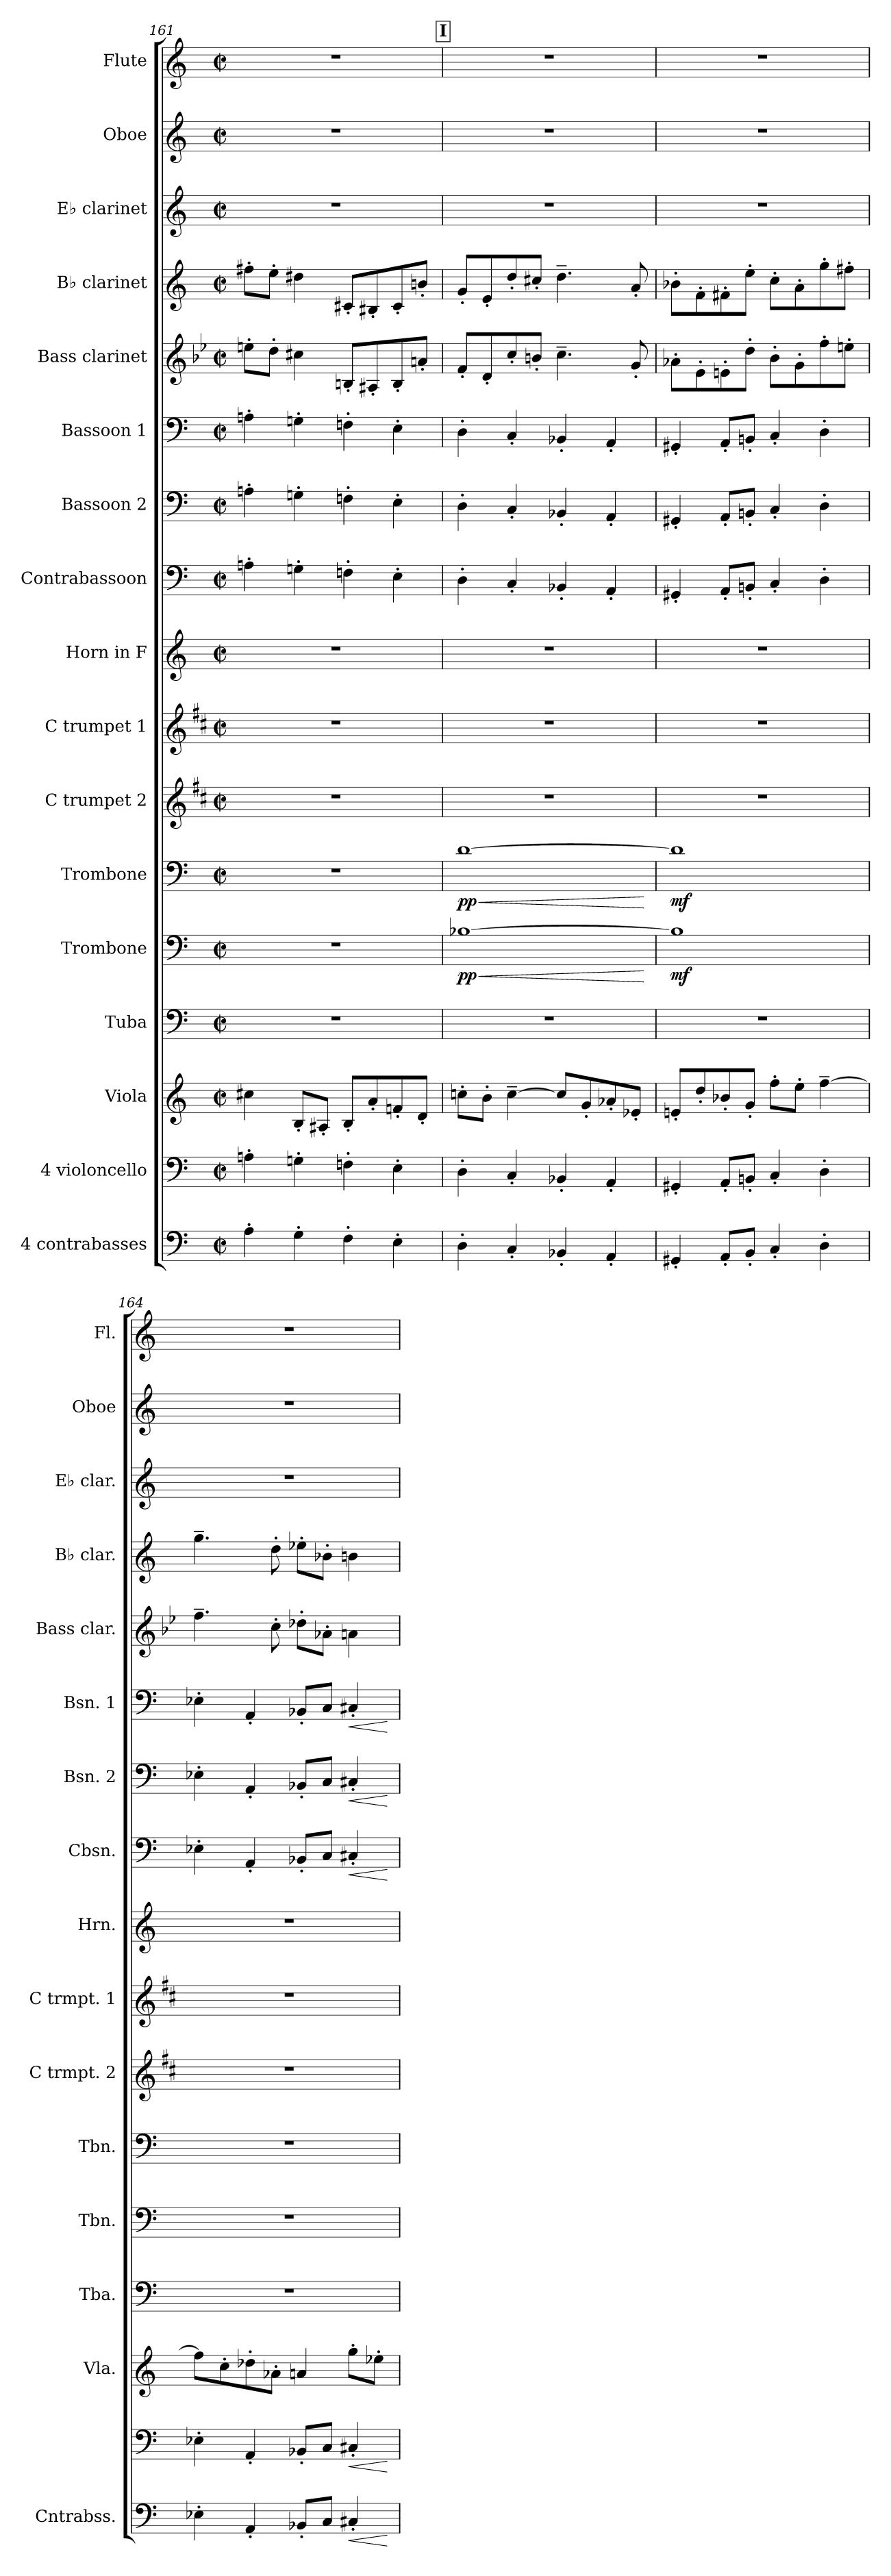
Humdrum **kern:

**kern	**dynam	**kern	**dynam	**kern	**kern	**kern	**dynam	**kern	**dynam	**kern	**kern	**kern	**kern	**dynam	**kern	**dynam	**kern	**dynam	**kern	**kern	**kern	**kern	**kern
*part17	*part17	*part16	*part16	*part15	*part14	*part13	*part13	*part12	*part12	*part11	*part10	*part9	*part8	*part8	*part7	*part7	*part6	*part6	*part5	*part4	*part3	*part2	*part1
*staff17	*staff17	*staff16	*staff16	*staff15	*staff14	*staff13	*staff13	*staff12	*staff12	*staff11	*staff10	*staff9	*staff8	*staff8	*staff7	*staff7	*staff6	*staff6	*staff5	*staff4	*staff3	*staff2	*staff1
*I"4 contrabasses	*	*I"4 violoncello	*	*I"Viola	*I"Tuba	*I"Trombone	*	*I"Trombone	*	*I"C trumpet 2	*I"C trumpet 1	*I"Horn in F	*I"Contrabassoon	*	*I"Bassoon 2	*	*I"Bassoon 1	*	*I"Bass clarinet	*I"B♭ clarinet	*I"E♭ clarinet	*I"Oboe	*I"Flute
*I'Cntrabss.	*	*	*	*I'Vla.	*I'Tba.	*I'Tbn.	*	*I'Tbn.	*	*I'C trmpt. 2	*I'C trmpt. 1	*I'Hrn.	*I'Cbsn.	*	*I'Bsn. 2	*	*I'Bsn. 1	*	*I'Bass clar.	*I'B♭ clar.	*I'E♭ clar.	*I'Oboe	*I'Fl.
*clefF4	*	*clefF4	*	*clefG2	*clefF4	*clefF4	*	*clefF4	*	*clefG2	*clefG2	*clefG2	*clefF4	*	*clefF4	*	*clefF4	*	*clefG2	*clefG2	*clefG2	*clefG2	*clefG2
*ITrd7c12	*	*	*	*	*	*	*	*	*	*ITrd1c2	*ITrd1c2	*ITrd4c7	*ITrd7c12	*	*	*	*	*	*ITrd8c14	*ITrd1c2	*ITrd-2c-3	*	*
*k[]	*	*k[]	*	*k[]	*k[]	*k[]	*	*k[]	*	*k[]	*k[]	*k[b-]	*k[]	*	*k[]	*	*k[]	*	*k[b-e-]	*k[b-e-]	*k[b-e-a-]	*k[]	*k[]
*M2/2	*	*M2/2	*	*M2/2	*M2/2	*M2/2	*	*M2/2	*	*M2/2	*M2/2	*M2/2	*M2/2	*	*M2/2	*	*M2/2	*	*M2/2	*M2/2	*M2/2	*M2/2	*M2/2
*met(c|)	*	*met(c|)	*	*met(c|)	*met(c|)	*met(c|)	*	*met(c|)	*	*met(c|)	*met(c|)	*met(c|)	*met(c|)	*	*met(c|)	*	*met(c|)	*	*met(c|)	*met(c|)	*met(c|)	*met(c|)	*met(c|)
=161	=161	=161	=161	=161	=161	=161	=161	=161	=161	=161	=161	=161	=161	=161	=161	=161	=161	=161	=161	=161	=161	=161	=161
4AA'\	.	4An'\	.	4cc#X\	1r	1r	.	1r	.	1r	1r	1r	4AAn'\	.	4An'\	.	4An'\	.	8en'\L	8een'\L	1r	1r	1r
.	.	.	.	.	.	.	.	.	.	.	.	.	.	.	.	.	.	.	8d'\J	8dd'\J	.	.	.
4GG'\	.	4Gn'\	.	8B'/L	.	.	.	.	.	.	.	.	4GGn'\	.	4Gn'\	.	4Gn'\	.	4c#X\	4cc#X\	.	.	.
.	.	.	.	8A#X'/J	.	.	.	.	.	.	.	.	.	.	.	.	.	.	.	.	.	.	.
4FF'\	.	4Fn'\	.	8B'/L	.	.	.	.	.	.	.	.	4FFn'\	.	4Fn'\	.	4Fn'\	.	8BBn'/L	8Bn'/L	.	.	.
.	.	.	.	8a'/	.	.	.	.	.	.	.	.	.	.	.	.	.	.	8AA#X'/	8A#X'/	.	.	.
4EE'\	.	4E'\	.	8fn'/	.	.	.	.	.	.	.	.	4EE'\	.	4E'\	.	4E'\	.	8BB'/	8B'/	.	.	.
.	.	.	.	8d'/J	.	.	.	.	.	.	.	.	.	.	.	.	.	.	8An'/J	8an'/J	.	.	.
!!LO:REH:place=s1:a:B:fs=14:t=I
=162	=162	=162	=162	=162	=162	=162	=162	=162	=162	=162	=162	=162	=162	=162	=162	=162	=162	=162	=162	=162	=162	=162	=162
!	!	!	!	!	!	!	!LO:HP:b	!	!LO:HP:b	!	!	!	!	!	!	!	!	!	!	!	!	!	!
!	!	!	!	!	!	!	!LO:DY:n=1:b	!	!LO:DY:n=1:b	!	!	!	!	!	!	!	!	!	!	!	!	!	!
4DD'\	.	4D'\	.	8ccn'\L	1r	[1B-X	< pp	[1d	< pp	1r	1r	1r	4DD'\	.	4D'\	.	4D'\	.	8F'/L	8f'/L	1r	1r	1r
.	.	.	.	8b'\J	.	.	.	.	.	.	.	.	.	.	.	.	.	.	8D'/	8d'/	.	.	.
4CC'/	.	4C'/	.	[4cc~\	.	.	.	.	.	.	.	.	4CC'/	.	4C'/	.	4C'/	.	8c'/	8cc'/	.	.	.
.	.	.	.	.	.	.	.	.	.	.	.	.	.	.	.	.	.	.	8Bn'/J	8bn'/J	.	.	.
4BBB-X'/	.	4BB-X'/	.	8cc/L]	.	.	.	.	.	.	.	.	4BBB-X'/	.	4BB-X'/	.	4BB-X'/	.	4.c~\	4.cc~\	.	.	.
.	.	.	.	8g'/	.	.	.	.	.	.	.	.	.	.	.	.	.	.	.	.	.	.	.
4AAA'/	.	4AA'/	.	8a-X'/	.	.	.	.	.	.	.	.	4AAA'/	.	4AA'/	.	4AA'/	.	.	.	.	.	.
.	.	.	.	8e-X'/J	.	.	.	.	.	.	.	.	.	.	.	.	.	.	8G'/	8g'/	.	.	.
.	.	.	.	.	.	.	[	.	[	.	.	.	.	.	.	.	.	.	.	.	.	.	.
=163	=163	=163	=163	=163	=163	=163	=163	=163	=163	=163	=163	=163	=163	=163	=163	=163	=163	=163	=163	=163	=163	=163	=163
!	!	!	!	!	!	!	!LO:DY:b	!	!LO:DY:b	!	!	!	!	!	!	!	!	!	!	!	!	!	!
4GGG#X'/	.	4GG#X'/	.	8en'/L	1r	1B-]	mf	1d]	mf	1r	1r	1r	4GGG#X'/	.	4GG#X'/	.	4GG#X'/	.	8A-X'\L	8a-X'\L	1r	1r	1r
.	.	.	.	8dd'/	.	.	.	.	.	.	.	.	.	.	.	.	.	.	8E-'\	8e-'\	.	.	.
8AAA'/L	.	8AA'/L	.	8b-X'/	.	.	.	.	.	.	.	.	8AAA'/L	.	8AA'/L	.	8AA'/L	.	8En'\	8en'\	.	.	.
8BBB'/J	.	8BBn'/J	.	8g'/J	.	.	.	.	.	.	.	.	8BBBn'/J	.	8BBn'/J	.	8BBn'/J	.	8d'\J	8dd'\J	.	.	.
4CC'/	.	4C'/	.	8ff'\L	.	.	.	.	.	.	.	.	4CC'/	.	4C'/	.	4C'/	.	8B-'\L	8b-'\L	.	.	.
.	.	.	.	8ee'\J	.	.	.	.	.	.	.	.	.	.	.	.	.	.	8G'\	8g'\	.	.	.
4DD'\	.	4D'\	.	[4ff~\	.	.	.	.	.	.	.	.	4DD'\	.	4D'\	.	4D'\	.	8f'\	8ff'\	.	.	.
.	.	.	.	.	.	.	.	.	.	.	.	.	.	.	.	.	.	.	8en'\J	8een'\J	.	.	.
!!LO:PB:g=z
=164	=164	=164	=164	=164	=164	=164	=164	=164	=164	=164	=164	=164	=164	=164	=164	=164	=164	=164	=164	=164	=164	=164	=164
4EE-X'\	.	4E-X'\	.	8ff\L]	1r	1r	.	1r	.	1r	1r	1r	4EE-X'\	.	4E-X'\	.	4E-X'\	.	4.f~\	4.ff~\	1r	1r	1r
.	.	.	.	8cc'\	.	.	.	.	.	.	.	.	.	.	.	.	.	.	.	.	.	.	.
4AAA'/	.	4AA'/	.	8dd-X'\	.	.	.	.	.	.	.	.	4AAA'/	.	4AA'/	.	4AA'/	.	.	.	.	.	.
.	.	.	.	8a-X'\J	.	.	.	.	.	.	.	.	.	.	.	.	.	.	8c'\	8cc'\	.	.	.
8BBB-X'/L	.	8BB-X'/L	.	4an/	.	.	.	.	.	.	.	.	8BBB-X'/L	.	8BB-X'/L	.	8BB-X'/L	.	8d-X'\L	8dd-X'\L	.	.	.
8CC/J	.	8C/J	.	.	.	.	.	.	.	.	.	.	8CC/J	.	8C/J	.	8C/J	.	8A-X'\J	8a-X'\J	.	.	.
!	!LO:HP:b	!	!LO:HP:b	!	!	!	!	!	!	!	!	!	!	!LO:HP:b	!	!LO:HP:b	!	!LO:HP:b	!	!	!	!	!
4CC#X'/	<	4C#X'/	<	8gg'\L	.	.	.	.	.	.	.	.	4CC#X'/	<	4C#X'/	<	4C#X'/	<	4An\	4an\	.	.	.
.	.	.	.	8ee-X'\J	.	.	.	.	.	.	.	.	.	.	.	.	.	.	.	.	.	.	.
.	[	.	[	.	.	.	.	.	.	.	.	.	.	[	.	[	.	[	.	.	.	.	.
=	=	=	=	=	=	=	=	=	=	=	=	=	=	=	=	=	=	=	=	=	=	=	=
*-	*-	*-	*-	*-	*-	*-	*-	*-	*-	*-	*-	*-	*-	*-	*-	*-	*-	*-	*-	*-	*-	*-	*-
